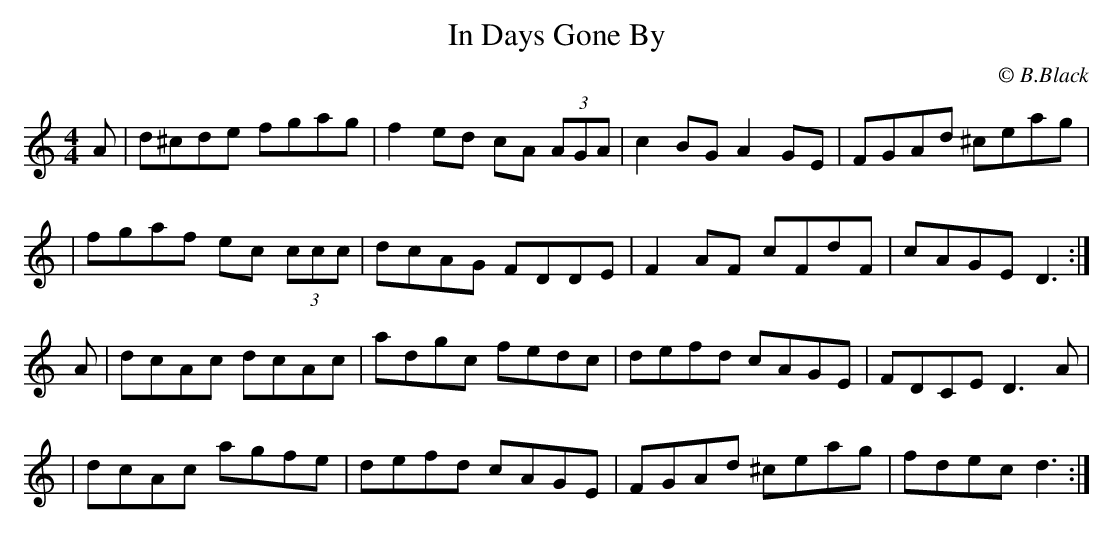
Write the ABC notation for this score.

X:1
T: In Days Gone By
C: \251 B.Black
M: 4/4
L: 1/8
K: Ddor
A \
| d^cde fgag | f2 ed cA (3AGA | c2BG A2GE | FGAd ^ceag |
| fgaf ec (3ccc | dcAG FDDE | F2AF cFdF | cAGE D3 :|
A \
| dcAc dcAc | adgc fedc | defd cAGE | FDCE D3A |
| dcAc agfe | defd cAGE | FGAd ^ceag | fdec d3 :|
